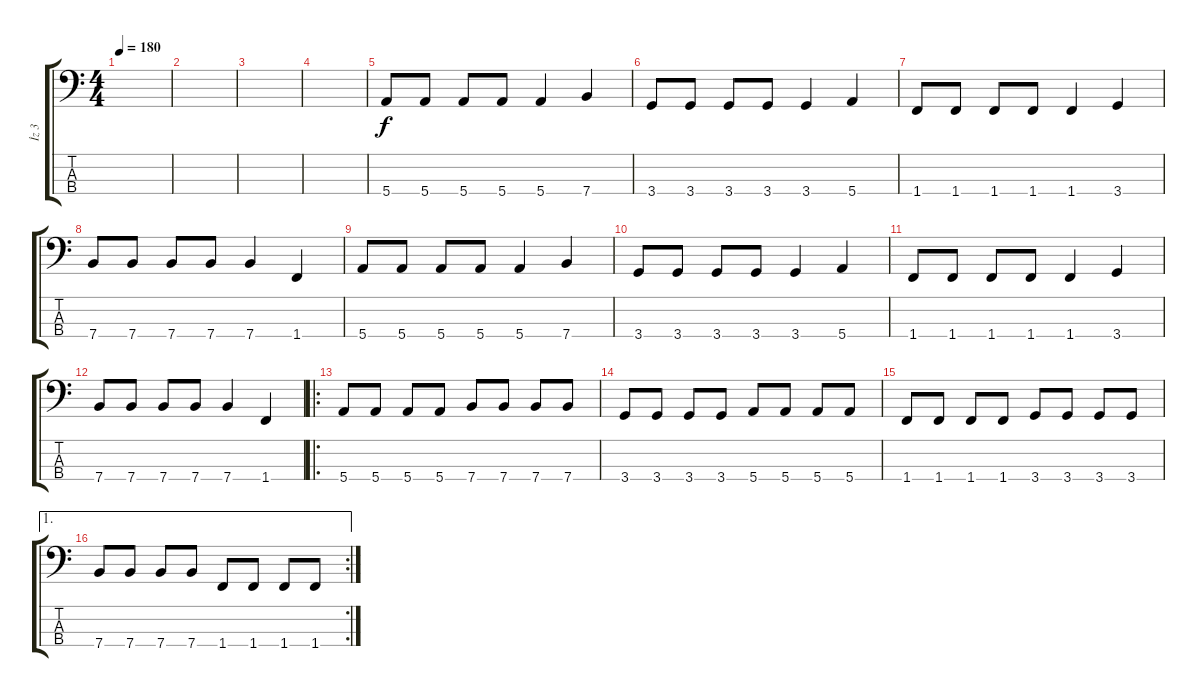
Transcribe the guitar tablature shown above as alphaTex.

\track ("İz 3" "İz 3") {instrument electricbassfinger}
\staff {score tabs}
\tuning (G2 D2 A1 E1) {hide}
\ts (4 4)
\tempo 180
\clef f4
\ks c
|
|
|
|
5.4.8 5.4.8 5.4.8 5.4.8 5.4.4 7.4.4 |
3.4.8 3.4.8 3.4.8 3.4.8 3.4.4 5.4.4 |
1.4.8 1.4.8 1.4.8 1.4.8 1.4.4 3.4.4 |
7.4.8 7.4.8 7.4.8 7.4.8 7.4.4 1.4.4 |
5.4.8 5.4.8 5.4.8 5.4.8 5.4.4 7.4.4 |
3.4.8 3.4.8 3.4.8 3.4.8 3.4.4 5.4.4 |
1.4.8 1.4.8 1.4.8 1.4.8 1.4.4 3.4.4 |
7.4.8 7.4.8 7.4.8 7.4.8 7.4.4 1.4.4 |
\ro
5.4.8 5.4.8 5.4.8 5.4.8 7.4.8 7.4.8 7.4.8 7.4.8 |
3.4.8 3.4.8 3.4.8 3.4.8 5.4.8 5.4.8 5.4.8 5.4.8 |
1.4.8 1.4.8 1.4.8 1.4.8 3.4.8 3.4.8 3.4.8 3.4.8 |
\ae 1
\rc 2
7.4.8 7.4.8 7.4.8 7.4.8 1.4.8 1.4.8 1.4.8 1.4.8
